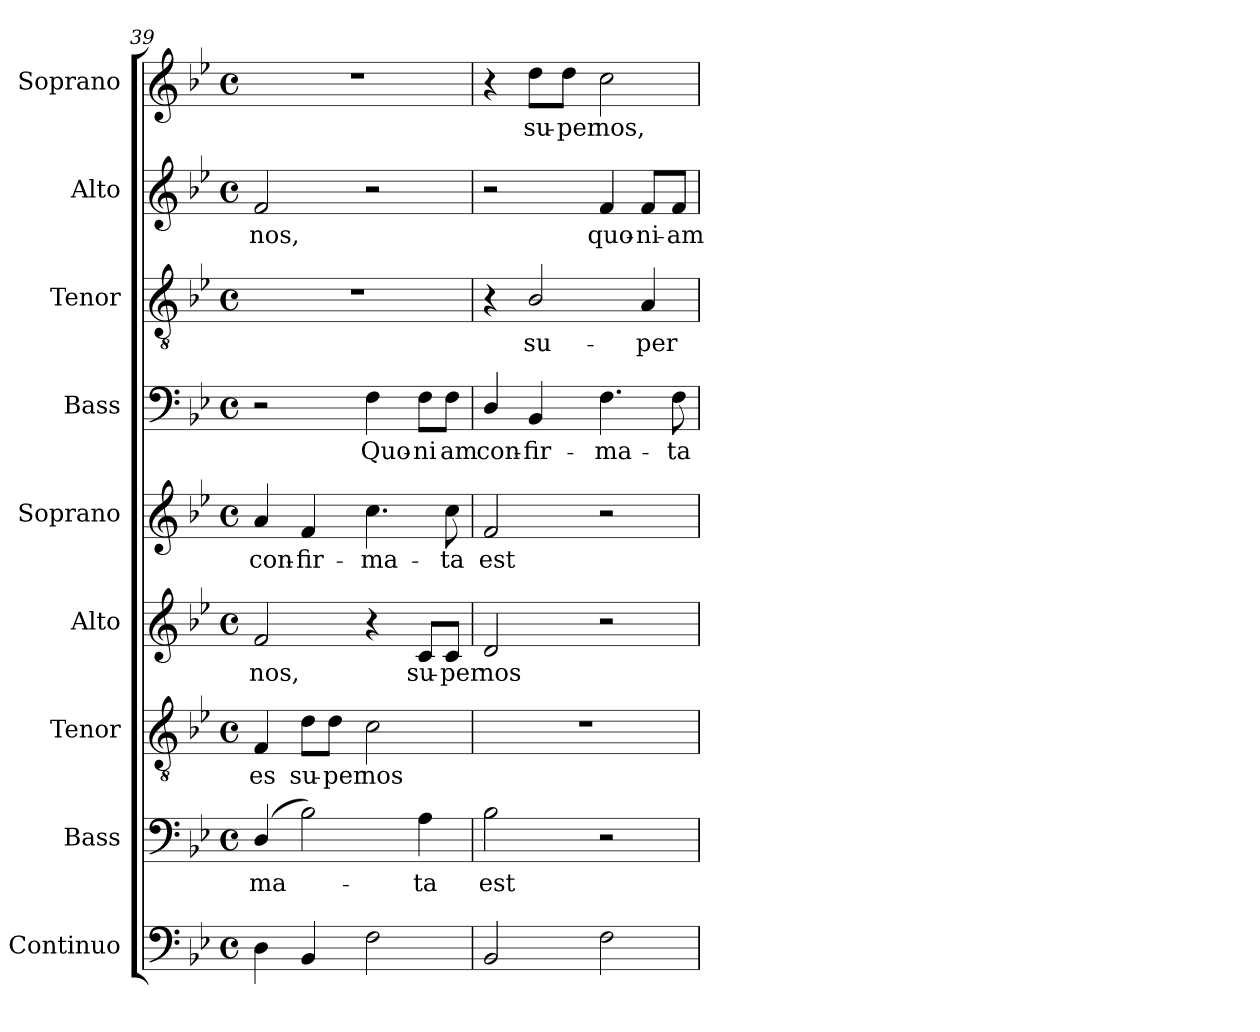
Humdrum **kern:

**kern	**kern	**text	**kern	**text	**kern	**text	**kern	**text	**kern	**text	**kern	**text	**kern	**text	**kern	**text
*part9	*part8	*part8	*part7	*part7	*part6	*part6	*part5	*part5	*part4	*part4	*part3	*part3	*part2	*part2	*part1	*part1
*staff9	*staff8	*staff8	*staff7	*staff7	*staff6	*staff6	*staff5	*staff5	*staff4	*staff4	*staff3	*staff3	*staff2	*staff2	*staff1	*staff1
*I"Continuo	*I"Bass	*	*I"Tenor	*	*I"Alto	*	*I"Soprano	*	*I"Bass	*	*I"Tenor	*	*I"Alto	*	*I"Soprano	*
*	*I'B.	*	*I'T.	*	*I'A.	*	*I'S.	*	*I'B.	*	*I'T.	*	*I'A.	*	*I'S.	*
!!LO:LB:g=z
*clefF4	*clefF4	*	*clefGv2	*	*clefG2	*	*clefG2	*	*clefF4	*	*clefGv2	*	*clefG2	*	*clefG2	*
*	*	*	*ITrd7c12	*	*	*	*	*	*	*	*ITrd7c12	*	*	*	*	*
*k[b-e-]	*k[b-e-]	*	*k[b-e-]	*	*k[b-e-]	*	*k[b-e-]	*	*k[b-e-]	*	*k[b-e-]	*	*k[b-e-]	*	*k[b-e-]	*
*B-:	*B-:	*	*B-:	*	*B-:	*	*B-:	*	*B-:	*	*B-:	*	*B-:	*	*B-:	*
*M4/4	*M4/4	*	*M4/4	*	*M4/4	*	*M4/4	*	*M4/4	*	*M4/4	*	*M4/4	*	*M4/4	*
*met(c)	*met(c)	*	*met(c)	*	*met(c)	*	*met(c)	*	*met(c)	*	*met(c)	*	*met(c)	*	*met(c)	*
=39	=39	=39	=39	=39	=39	=39	=39	=39	=39	=39	=39	=39	=39	=39	=39	=39
!	!	!LO:LY:b:color=#000000	!	!	!	!	!	!	!	!	!	!	!	!	!	!
!	!	!	!	!LO:LY:b:color=#000000	!	!	!	!	!	!	!	!	!	!	!	!
!	!	!	!	!	!	!LO:LY:b:color=#000000	!	!	!	!	!	!	!	!	!	!
!	!	!	!	!	!	!	!	!LO:LY:b:color=#000000	!	!	!	!	!	!	!	!
!	!	!	!	!	!	!	!	!	!	!	!	!	!	!LO:LY:b:color=#000000	!	!
4Di\	(4Di/	-ma-	4FFi/	es	2fi/	nos,	4ai/	con-	2r	.	1r	.	2fi/	nos,	1r	.
!	!	!	!	!LO:LY:b:color=#000000	!	!	!	!	!	!	!	!	!	!	!	!
!	!	!	!	!	!	!	!	!LO:LY:b:color=#000000	!	!	!	!	!	!	!	!
4BB-i/	2B-i\)	.	8Di\L	su-	.	.	4fi/	-fir-	.	.	.	.	.	.	.	.
!	!	!	!	!LO:LY:b:color=#000000	!	!	!	!	!	!	!	!	!	!	!	!
.	.	.	8Di\J	-per	.	.	.	.	.	.	.	.	.	.	.	.
!	!	!	!	!LO:LY:b:color=#000000	!	!	!	!	!	!	!	!	!	!	!	!
!	!	!	!	!	!	!	!	!LO:LY:b:color=#000000	!	!	!	!	!	!	!	!
!	!	!	!	!	!	!	!	!	!	!LO:LY:b:color=#000000	!	!	!	!	!	!
2Fi\	.	.	2Ci\	nos	4r	.	4.cci\	-ma-	4Fi\	Quo-	.	.	2r	.	.	.
!	!	!LO:LY:b:color=#000000	!	!	!	!	!	!	!	!	!	!	!	!	!	!
!	!	!	!	!	!	!LO:LY:b:color=#000000	!	!	!	!	!	!	!	!	!	!
!	!	!	!	!	!	!	!	!	!	!LO:LY:b:color=#000000	!	!	!	!	!	!
.	4Ai\	-ta	.	.	8ci/L	su-	.	.	8Fi\L	-ni	.	.	.	.	.	.
!	!	!	!	!	!	!LO:LY:b:color=#000000	!	!	!	!	!	!	!	!	!	!
!	!	!	!	!	!	!	!	!LO:LY:b:color=#000000	!	!	!	!	!	!	!	!
!	!	!	!	!	!	!	!	!	!	!LO:LY:b:color=#000000	!	!	!	!	!	!
.	.	.	.	.	8ci/J	-per	8cci\	-ta	8Fi\J	am	.	.	.	.	.	.
=40	=40	=40	=40	=40	=40	=40	=40	=40	=40	=40	=40	=40	=40	=40	=40	=40
!	!	!LO:LY:b:color=#000000	!	!	!	!	!	!	!	!	!	!	!	!	!	!
!	!	!	!	!	!	!LO:LY:b:color=#000000	!	!	!	!	!	!	!	!	!	!
!	!	!	!	!	!	!	!	!LO:LY:b:color=#000000	!	!	!	!	!	!	!	!
!	!	!	!	!	!	!	!	!	!	!LO:LY:b:color=#000000	!	!	!	!	!	!
2BB-i/	2B-i\	est	1r	.	2di/	nos	2fi/	est	4Di/	con-	4r	.	2r	.	4r	.
!	!	!	!	!	!	!	!	!	!	!LO:LY:b:color=#000000	!	!	!	!	!	!
!	!	!	!	!	!	!	!	!	!	!	!	!LO:LY:b:color=#000000	!	!	!	!
!	!	!	!	!	!	!	!	!	!	!	!	!	!	!	!	!LO:LY:b:color=#000000
.	.	.	.	.	.	.	.	.	4BB-i/	-fir-	2BB-i/	su-	.	.	8ddi\L	su-
!	!	!	!	!	!	!	!	!	!	!	!	!	!	!	!	!LO:LY:b:color=#000000
.	.	.	.	.	.	.	.	.	.	.	.	.	.	.	8ddi\J	-per
!	!	!	!	!	!	!	!	!	!	!LO:LY:b:color=#000000	!	!	!	!	!	!
!	!	!	!	!	!	!	!	!	!	!	!	!	!	!LO:LY:b:color=#000000	!	!
!	!	!	!	!	!	!	!	!	!	!	!	!	!	!	!	!LO:LY:b:color=#000000
2Fi\	2r	.	.	.	2r	.	2r	.	4.Fi\	-ma-	.	.	4fi/	quo-	2cci\	nos,
!	!	!	!	!	!	!	!	!	!	!	!	!LO:LY:b:color=#000000	!	!	!	!
!	!	!	!	!	!	!	!	!	!	!	!	!	!	!LO:LY:b:color=#000000	!	!
.	.	.	.	.	.	.	.	.	.	.	4AAi/	-per	8fi/L	-ni-	.	.
!	!	!	!	!	!	!	!	!	!	!LO:LY:b:color=#000000	!	!	!	!	!	!
!	!	!	!	!	!	!	!	!	!	!	!	!	!	!LO:LY:b:color=#000000	!	!
.	.	.	.	.	.	.	.	.	8Fi\	-ta	.	.	8fi/J	-am	.	.
=	=	=	=	=	=	=	=	=	=	=	=	=	=	=	=	=
*-	*-	*-	*-	*-	*-	*-	*-	*-	*-	*-	*-	*-	*-	*-	*-	*-
